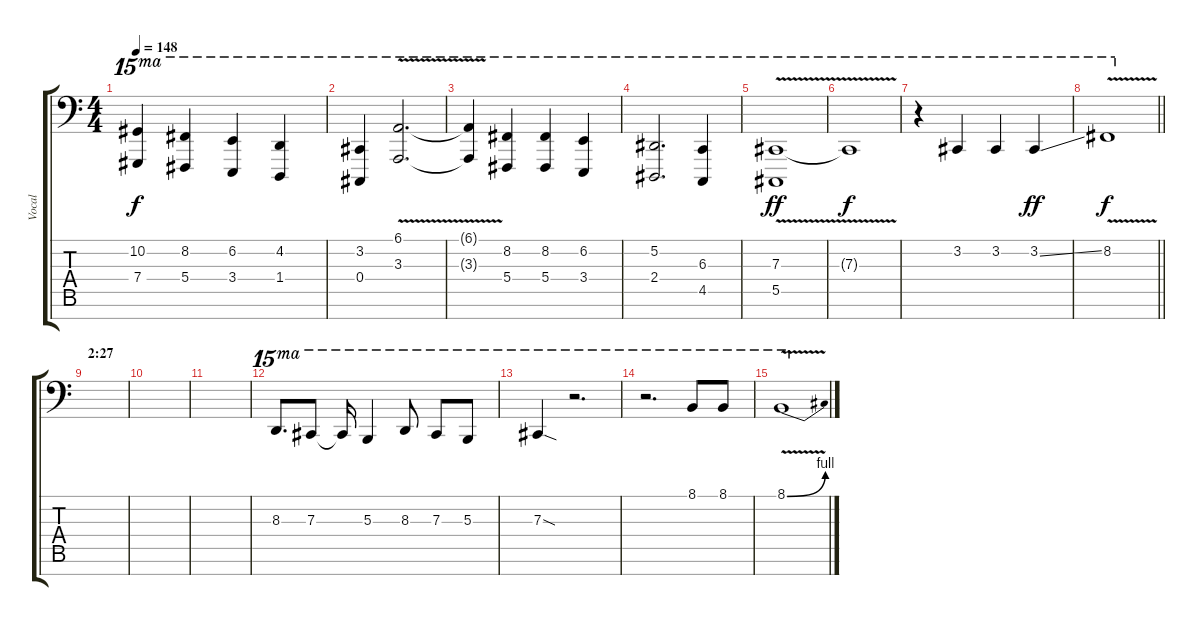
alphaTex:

\track ("Vocal" "Vocal") {instrument sopranosax}
\staff {score tabs}
\tuning (Eb4 Bb3 Gb3 Db3 Ab2 Eb2 Bb1) {hide}
\ts (4 4)
\tempo 148
\clef f4
\ks c
(10.2 7.4).4{ot 15ma dy f} (8.2 5.4).4{ot 15ma} (6.2 3.4).4{ot 15ma} (4.2 1.4).4{ot 15ma} |
(3.2 0.4).4{ot 15ma} (6.1{v} 3.3{v}).2{d ot 15ma} |
(6.1{t} 3.3{t}).4{ot 15ma} (8.2 5.4).4{ot 15ma} (8.2 5.4).4{ot 15ma} (6.2 3.4).4{ot 15ma} |
(5.2 2.4).2{d ot 15ma} (6.3 4.5).4{ot 15ma} |
(7.3{v} 5.5).1{ot 15ma dy ff} |
7.3{t}.1{ot 15ma dy f} |
r.4{ot 15ma} 3.2.4{ot 15ma} 3.2.4{ot 15ma} 3.2{ss}.4{ot 15ma dy ff} |
\barLineRight lightlight
8.2{v}.1{ot 15ma dy f} |
\section ("" "2:27")
|
|
|
8.3.8{d ot 15ma} 7.3.8{ot 15ma} 7.3{t}.16{ot 15ma} 5.3.4{ot 15ma} 8.3.8{ot 15ma} 7.3.8{ot 15ma} 5.3.8{ot 15ma} |
7.3{sod}.4{ot 15ma} r.2{d ot 15ma} |
r.2{d ot 15ma} 8.1.8{ot 15ma} 8.1.8{ot 15ma} |
8.1{be (bend 0 0 60 4) v}.1{ot 15ma}
